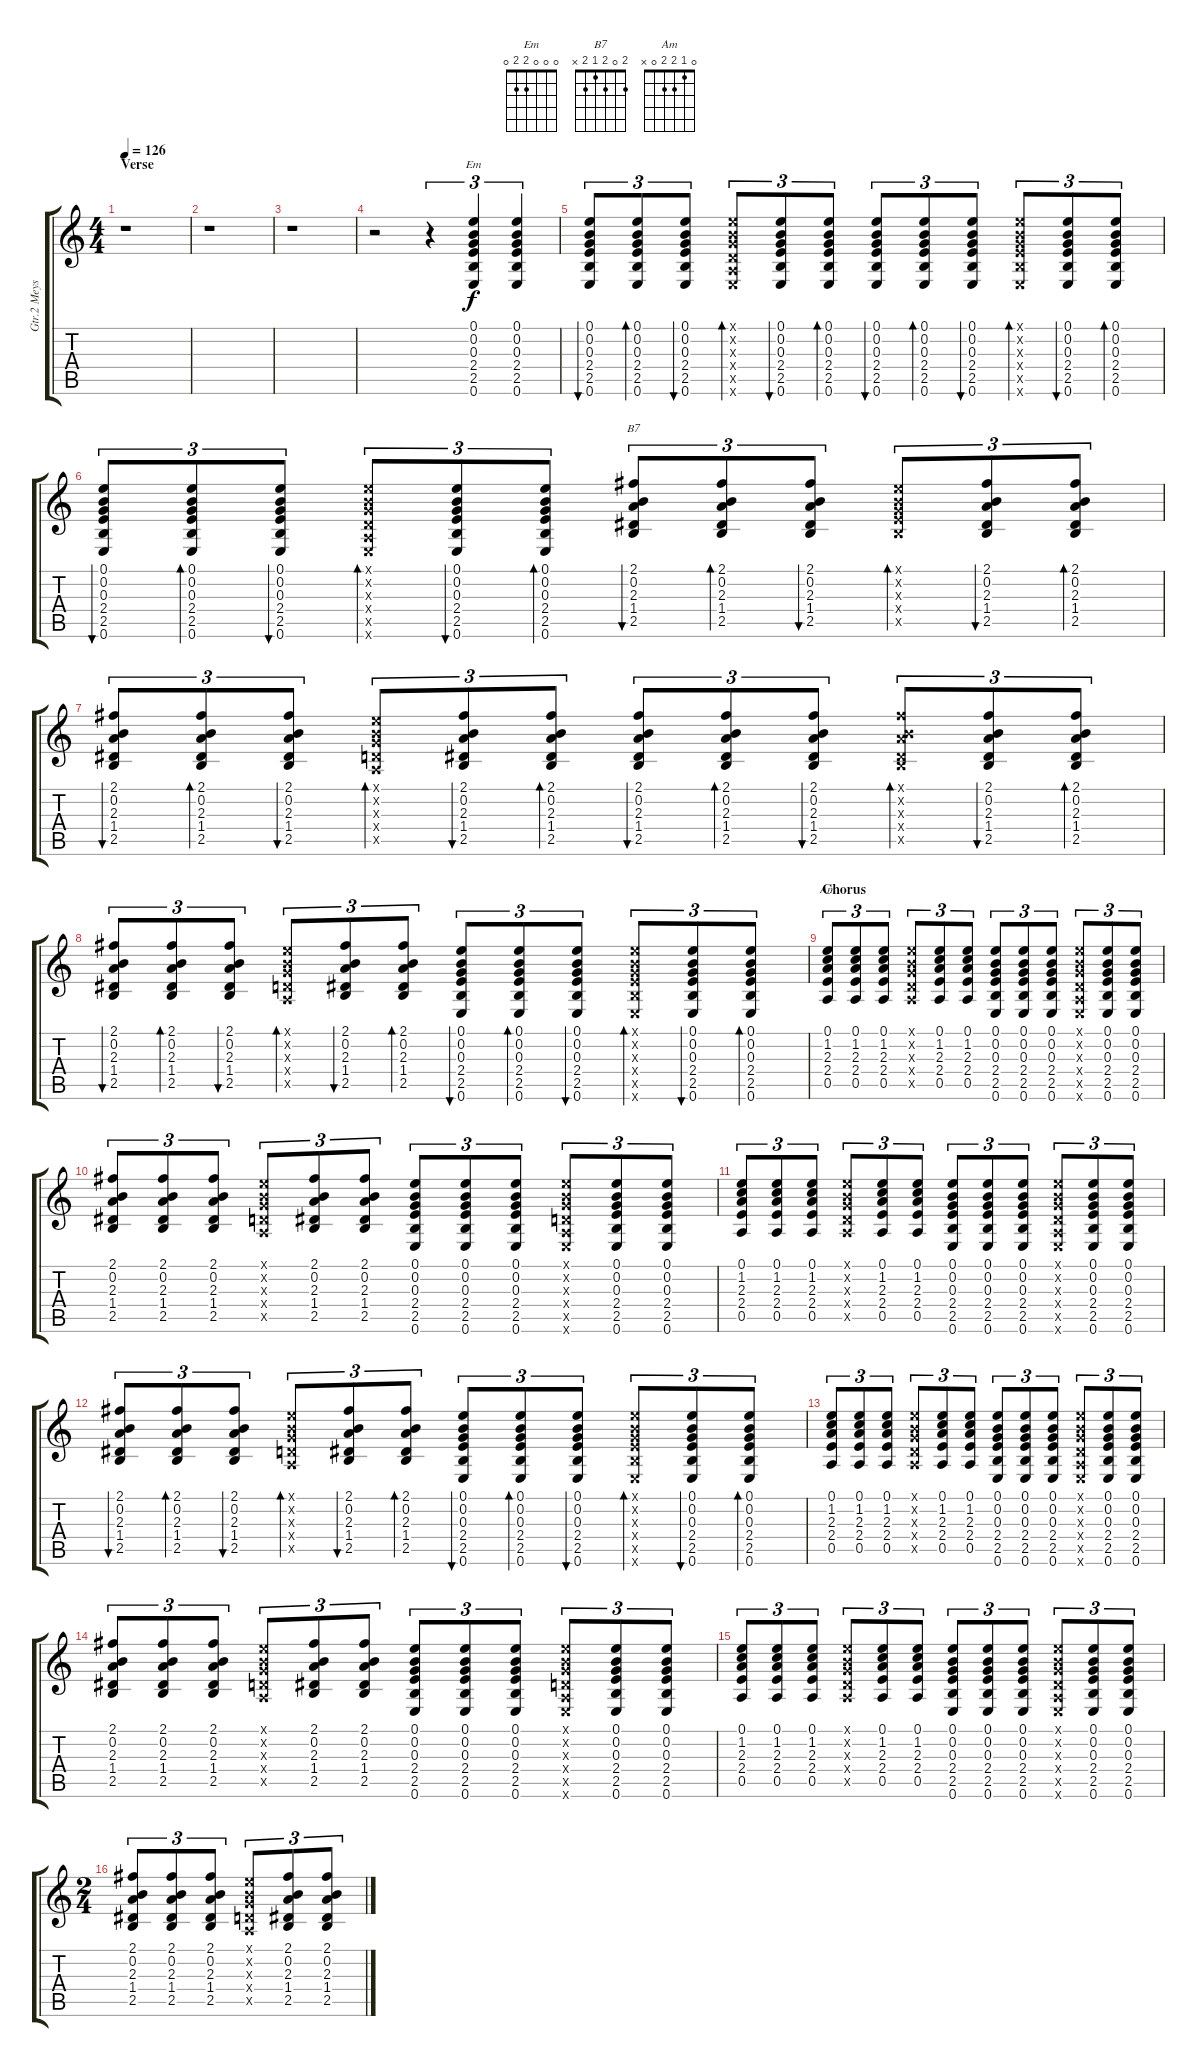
\track ("Gtr.2 Meysam" "Gtr.2 Meys") {instrument acousticguitarnylon}
\staff {score tabs}
\tuning (E4 B3 G3 D3 A2 E2) {hide}
\chord ("Em" 0 0 0 2 2 0)
\chord ("B7" 2 0 2 1 2 x)
\chord ("Am" 0 1 2 2 0 x)
\ts (4 4)
\section ("" "Verse")
\tempo 126
\clef g2
\ks c
r.1{dy f} |
r.1 |
r.1 |
r.2 r.4{tu (3 2)} (0.1 0.2 0.3 2.4 2.5 0.6).4{tu (3 2) ch "Em"} (0.1 0.2 0.3 2.4 2.5 0.6).4{tu (3 2)} |
(0.1 0.2 0.3 2.4 2.5 0.6).8{tu (3 2) bu 60} (0.1 0.2 0.3 2.4 2.5 0.6).8{tu (3 2) bd 60} (0.1 0.2 0.3 2.4 2.5 0.6).8{tu (3 2) bu 60} (0.1{x} 0.2{x} 0.3{x} 0.4{x} 0.5{x} 0.6{x}).8{tu (3 2) bd 60} (0.1 0.2 0.3 2.4 2.5 0.6).8{tu (3 2) bu 60} (0.1 0.2 0.3 2.4 2.5 0.6).8{tu (3 2) bd 60} (0.1 0.2 0.3 2.4 2.5 0.6).8{tu (3 2) bu 60} (0.1 0.2 0.3 2.4 2.5 0.6).8{tu (3 2) bd 60} (0.1 0.2 0.3 2.4 2.5 0.6).8{tu (3 2) bu 60} (0.1{x} 0.2{x} 0.3{x} 2.4{x} 2.5{x} 0.6{x}).8{tu (3 2) bd 60} (0.1 0.2 0.3 2.4 2.5 0.6).8{tu (3 2) bu 60} (0.1 0.2 0.3 2.4 2.5 0.6).8{tu (3 2) bd 60} |
(0.1 0.2 0.3 2.4 2.5 0.6).8{tu (3 2) bu 60} (0.1 0.2 0.3 2.4 2.5 0.6).8{tu (3 2) bd 60} (0.1 0.2 0.3 2.4 2.5 0.6).8{tu (3 2) bu 60} (0.1{x} 0.2{x} 0.3{x} 0.4{x} 0.5{x} 0.6{x}).8{tu (3 2) bd 60} (0.1 0.2 0.3 2.4 2.5 0.6).8{tu (3 2) bu 60} (0.1 0.2 0.3 2.4 2.5 0.6).8{tu (3 2) bd 60} (2.1 0.2 2.3 1.4 2.5).8{tu (3 2) bu 60 ch "B7"} (2.1 0.2 2.3 1.4 2.5).8{tu (3 2) bd 60} (2.1 0.2 2.3 1.4 2.5).8{tu (3 2) bu 60} (0.1{x} 0.2{x} 0.3{x} 2.4{x} 2.5{x}).8{tu (3 2) bd 60} (2.1 0.2 2.3 1.4 2.5).8{tu (3 2) bu 60} (2.1 0.2 2.3 1.4 2.5).8{tu (3 2) bd 60} |
(2.1 0.2 2.3 1.4 2.5).8{tu (3 2) bu 60} (2.1 0.2 2.3 1.4 2.5).8{tu (3 2) bd 60} (2.1 0.2 2.3 1.4 2.5).8{tu (3 2) bu 60} (0.1{x} 0.2{x} 0.3{x} 0.4{x} 0.5{x}).8{tu (3 2) bd 60} (2.1 0.2 2.3 1.4 2.5).8{tu (3 2) bu 60} (2.1 0.2 2.3 1.4 2.5).8{tu (3 2) bd 60} (2.1 0.2 2.3 1.4 2.5).8{tu (3 2) bu 60} (2.1 0.2 2.3 1.4 2.5).8{tu (3 2) bd 60} (2.1 0.2 2.3 1.4 2.5).8{tu (3 2) bu 60} (2.1{x} 0.2{x} 2.3{x} 1.4{x} 2.5{x}).8{tu (3 2) bd 60} (2.1 0.2 2.3 1.4 2.5).8{tu (3 2) bu 60} (2.1 0.2 2.3 1.4 2.5).8{tu (3 2) bd 60} |
(2.1 0.2 2.3 1.4 2.5).8{tu (3 2) bu 60} (2.1 0.2 2.3 1.4 2.5).8{tu (3 2) bd 60} (2.1 0.2 2.3 1.4 2.5).8{tu (3 2) bu 60} (0.1{x} 0.2{x} 0.3{x} 0.4{x} 0.5{x}).8{tu (3 2) bd 60} (2.1 0.2 2.3 1.4 2.5).8{tu (3 2) bu 60} (2.1 0.2 2.3 1.4 2.5).8{tu (3 2) bd 60} (0.1 0.2 0.3 2.4 2.5 0.6).8{tu (3 2) bu 60} (0.1 0.2 0.3 2.4 2.5 0.6).8{tu (3 2) bd 60} (0.1 0.2 0.3 2.4 2.5 0.6).8{tu (3 2) bu 60} (0.1{x} 0.2{x} 0.3{x} 2.4{x} 2.5{x} 0.6{x}).8{tu (3 2) bd 60} (0.1 0.2 0.3 2.4 2.5 0.6).8{tu (3 2) bu 60} (0.1 0.2 0.3 2.4 2.5 0.6).8{tu (3 2) bd 60} |
\section ("" "Chorus")
(0.1 1.2 2.3 2.4 0.5).8{tu (3 2) ch "Am"} (0.1 1.2 2.3 2.4 0.5).8{tu (3 2)} (0.1 1.2 2.3 2.4 0.5).8{tu (3 2)} (0.1{x} 0.2{x} 0.3{x} 0.4{x} 0.5{x}).8{tu (3 2)} (0.1 1.2 2.3 2.4 0.5).8{tu (3 2)} (0.1 1.2 2.3 2.4 0.5).8{tu (3 2)} (0.1 0.2 0.3 2.4 2.5 0.6).8{tu (3 2)} (0.1 0.2 0.3 2.4 2.5 0.6).8{tu (3 2)} (0.1 0.2 0.3 2.4 2.5 0.6).8{tu (3 2)} (0.1{x} 0.2{x} 0.3{x} 0.4{x} 0.5{x} 0.6{x}).8{tu (3 2)} (0.1 0.2 0.3 2.4 2.5 0.6).8{tu (3 2)} (0.1 0.2 0.3 2.4 2.5 0.6).8{tu (3 2)} |
(2.1 0.2 2.3 1.4 2.5).8{tu (3 2)} (2.1 0.2 2.3 1.4 2.5).8{tu (3 2)} (2.1 0.2 2.3 1.4 2.5).8{tu (3 2)} (0.1{x} 0.2{x} 0.3{x} 0.4{x} 0.5{x}).8{tu (3 2)} (2.1 0.2 2.3 1.4 2.5).8{tu (3 2)} (2.1 0.2 2.3 1.4 2.5).8{tu (3 2)} (0.1 0.2 0.3 2.4 2.5 0.6).8{tu (3 2)} (0.1 0.2 0.3 2.4 2.5 0.6).8{tu (3 2)} (0.1 0.2 0.3 2.4 2.5 0.6).8{tu (3 2)} (0.1{x} 0.2{x} 0.3{x} 0.4{x} 0.5{x} 0.6{x}).8{tu (3 2)} (0.1 0.2 0.3 2.4 2.5 0.6).8{tu (3 2)} (0.1 0.2 0.3 2.4 2.5 0.6).8{tu (3 2)} |
(0.1 1.2 2.3 2.4 0.5).8{tu (3 2)} (0.1 1.2 2.3 2.4 0.5).8{tu (3 2)} (0.1 1.2 2.3 2.4 0.5).8{tu (3 2)} (0.1{x} 0.2{x} 0.3{x} 0.4{x} 0.5{x}).8{tu (3 2)} (0.1 1.2 2.3 2.4 0.5).8{tu (3 2)} (0.1 1.2 2.3 2.4 0.5).8{tu (3 2)} (0.1 0.2 0.3 2.4 2.5 0.6).8{tu (3 2)} (0.1 0.2 0.3 2.4 2.5 0.6).8{tu (3 2)} (0.1 0.2 0.3 2.4 2.5 0.6).8{tu (3 2)} (0.1{x} 0.2{x} 0.3{x} 0.4{x} 0.5{x} 0.6{x}).8{tu (3 2)} (0.1 0.2 0.3 2.4 2.5 0.6).8{tu (3 2)} (0.1 0.2 0.3 2.4 2.5 0.6).8{tu (3 2)} |
(2.1 0.2 2.3 1.4 2.5).8{tu (3 2) bu 60} (2.1 0.2 2.3 1.4 2.5).8{tu (3 2) bd 60} (2.1 0.2 2.3 1.4 2.5).8{tu (3 2) bu 60} (0.1{x} 0.2{x} 0.3{x} 0.4{x} 0.5{x}).8{tu (3 2) bd 60} (2.1 0.2 2.3 1.4 2.5).8{tu (3 2) bu 60} (2.1 0.2 2.3 1.4 2.5).8{tu (3 2) bd 60} (0.1 0.2 0.3 2.4 2.5 0.6).8{tu (3 2) bu 60} (0.1 0.2 0.3 2.4 2.5 0.6).8{tu (3 2) bd 60} (0.1 0.2 0.3 2.4 2.5 0.6).8{tu (3 2) bu 60} (0.1{x} 0.2{x} 0.3{x} 2.4{x} 2.5{x} 0.6{x}).8{tu (3 2) bd 60} (0.1 0.2 0.3 2.4 2.5 0.6).8{tu (3 2) bu 60} (0.1 0.2 0.3 2.4 2.5 0.6).8{tu (3 2) bd 60} |
(0.1 1.2 2.3 2.4 0.5).8{tu (3 2)} (0.1 1.2 2.3 2.4 0.5).8{tu (3 2)} (0.1 1.2 2.3 2.4 0.5).8{tu (3 2)} (0.1{x} 0.2{x} 0.3{x} 0.4{x} 0.5{x}).8{tu (3 2)} (0.1 1.2 2.3 2.4 0.5).8{tu (3 2)} (0.1 1.2 2.3 2.4 0.5).8{tu (3 2)} (0.1 0.2 0.3 2.4 2.5 0.6).8{tu (3 2)} (0.1 0.2 0.3 2.4 2.5 0.6).8{tu (3 2)} (0.1 0.2 0.3 2.4 2.5 0.6).8{tu (3 2)} (0.1{x} 0.2{x} 0.3{x} 0.4{x} 0.5{x} 0.6{x}).8{tu (3 2)} (0.1 0.2 0.3 2.4 2.5 0.6).8{tu (3 2)} (0.1 0.2 0.3 2.4 2.5 0.6).8{tu (3 2)} |
(2.1 0.2 2.3 1.4 2.5).8{tu (3 2)} (2.1 0.2 2.3 1.4 2.5).8{tu (3 2)} (2.1 0.2 2.3 1.4 2.5).8{tu (3 2)} (0.1{x} 0.2{x} 0.3{x} 0.4{x} 0.5{x}).8{tu (3 2)} (2.1 0.2 2.3 1.4 2.5).8{tu (3 2)} (2.1 0.2 2.3 1.4 2.5).8{tu (3 2)} (0.1 0.2 0.3 2.4 2.5 0.6).8{tu (3 2)} (0.1 0.2 0.3 2.4 2.5 0.6).8{tu (3 2)} (0.1 0.2 0.3 2.4 2.5 0.6).8{tu (3 2)} (0.1{x} 0.2{x} 0.3{x} 0.4{x} 0.5{x} 0.6{x}).8{tu (3 2)} (0.1 0.2 0.3 2.4 2.5 0.6).8{tu (3 2)} (0.1 0.2 0.3 2.4 2.5 0.6).8{tu (3 2)} |
(0.1 1.2 2.3 2.4 0.5).8{tu (3 2)} (0.1 1.2 2.3 2.4 0.5).8{tu (3 2)} (0.1 1.2 2.3 2.4 0.5).8{tu (3 2)} (0.1{x} 0.2{x} 0.3{x} 0.4{x} 0.5{x}).8{tu (3 2)} (0.1 1.2 2.3 2.4 0.5).8{tu (3 2)} (0.1 1.2 2.3 2.4 0.5).8{tu (3 2)} (0.1 0.2 0.3 2.4 2.5 0.6).8{tu (3 2)} (0.1 0.2 0.3 2.4 2.5 0.6).8{tu (3 2)} (0.1 0.2 0.3 2.4 2.5 0.6).8{tu (3 2)} (0.1{x} 0.2{x} 0.3{x} 0.4{x} 0.5{x} 0.6{x}).8{tu (3 2)} (0.1 0.2 0.3 2.4 2.5 0.6).8{tu (3 2)} (0.1 0.2 0.3 2.4 2.5 0.6).8{tu (3 2)} |
\ts (2 4)
(2.1 0.2 2.3 1.4 2.5).8{tu (3 2)} (2.1 0.2 2.3 1.4 2.5).8{tu (3 2)} (2.1 0.2 2.3 1.4 2.5).8{tu (3 2)} (0.1{x} 0.2{x} 0.3{x} 0.4{x} 0.5{x}).8{tu (3 2)} (2.1 0.2 2.3 1.4 2.5).8{tu (3 2)} (2.1 0.2 2.3 1.4 2.5).8{tu (3 2)}
